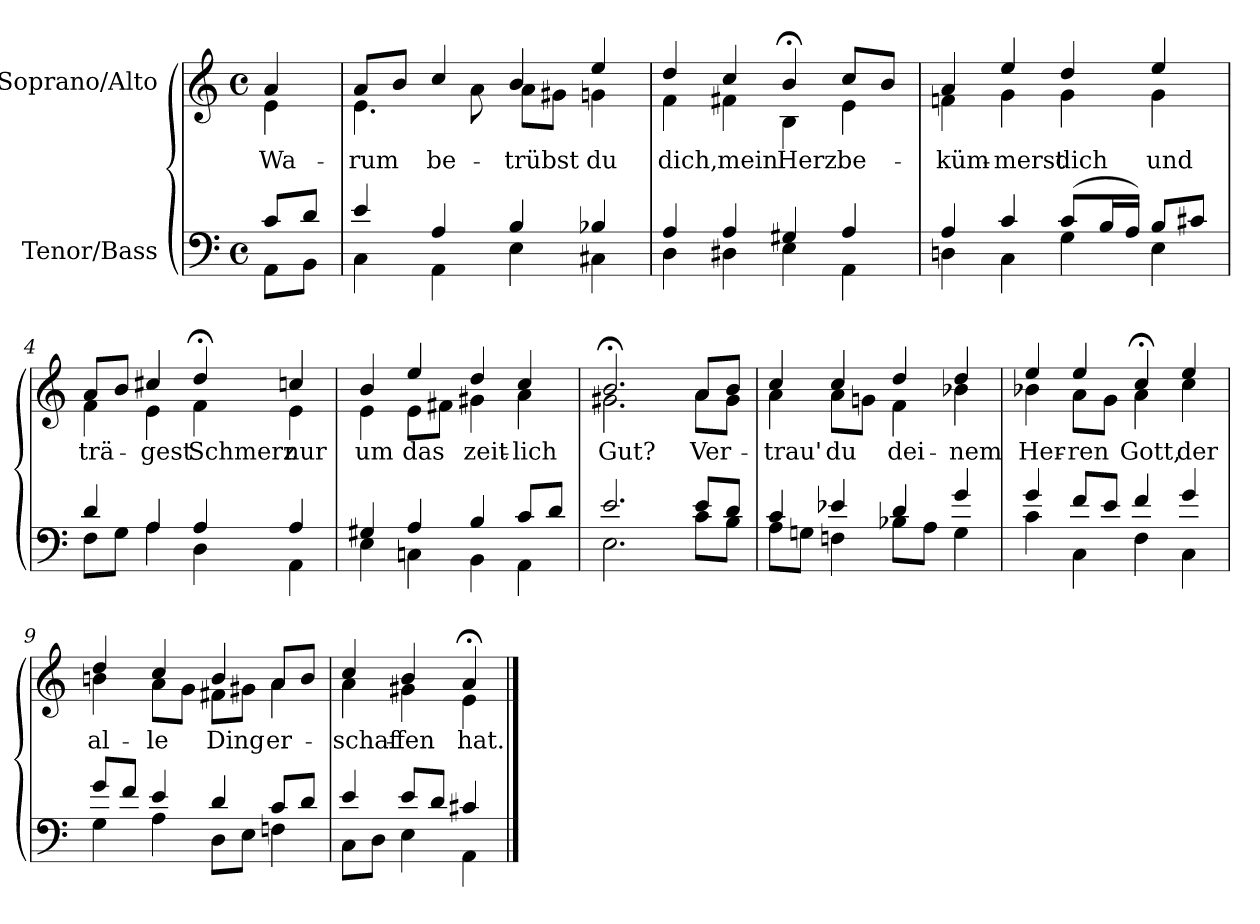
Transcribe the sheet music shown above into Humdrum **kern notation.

**kern	**kern	**text
*part2	*part1	*part1
*staff2	*staff1	*staff1
*I"Tenor/Bass	*I"Soprano/Alto	*
*clefF4	*clefG2	*
*k[]	*k[]	*
*M4/4	*M4/4	*
*met(c)	*met(c)	*
=	=	=
*^	*	*
!	!	!	!LO:LY:b
*	*	*^	*
8c/L	8AA\L	4a/	4e\	Wa-
8d/J	8BB\J	.	.	.
=1	=1	=1	=1	=1
!	!	!	!	!LO:LY:b
4e/	4C\	8a/L	4.e\	-rum
.	.	8b/J	.	.
!	!	!	!	!LO:LY:b
4A/	4AA\	4cc/	.	be-
.	.	.	8a\	.
!	!	!	!	!LO:LY:b
4B/	4E\	4b/	8a\L	-trübst
.	.	.	8g#X\J	.
!	!	!	!	!LO:LY:b
4B-X/	4C#X\	4ee/	4gn\	du
=2	=2	=2	=2	=2
!	!	!	!	!LO:LY:b
4A/	4D\	4dd/	4f\	dich,
!	!	!	!	!LO:LY:b
4A/	4D#X\	4cc/	4f#X\	mein
!	!	!	!	!LO:LY:b
4G#X/	4E\	4b;</	4B\	Herz
!	!	!	!	!LO:LY:b
4A/	4AA\	8cc/L	4e\	be-
.	.	8b/J	.	.
=3	=3	=3	=3	=3
!	!	!	!	!LO:LY:b
4A/	4Dn\	4a/	4fn\	-küm-
!	!	!	!	!LO:LY:b
4c/	4C\	4ee/	4g\	-merst
!	!	!	!	!LO:LY:b
(8c/L	4G\	4dd/	4g\	dich
16B/L	.	.	.	.
16A/JJ)	.	.	.	.
!	!	!	!	!LO:LY:b
8B/L	4E\	4ee/	4g\	und
8c#X/J	.	.	.	.
!!LO:LB:g=z	!!
=4	=4	=4	=4	=4
!	!	!	!	!LO:LY:b
4d/	8F\L	8a/L	4f\	trä-
.	8G\J	8b/J	.	.
!	!	!	!	!LO:LY:b
4A/	4A\	4cc#X/	4e\	-gest
!	!	!	!	!LO:LY:b
4A/	4D\	4dd;</	4f\	Schmerz
!	!	!	!	!LO:LY:b
4A/	4AA\	4ccn/	4e\	nur
=5	=5	=5	=5	=5
!	!	!	!	!LO:LY:b
4G#X/	4E\	4b/	4e\	um
!	!	!	!	!LO:LY:b
4A/	4Cn\	4ee/	8e\L	das
.	.	.	8f#X\J	.
!	!	!	!	!LO:LY:b
4B/	4BB\	4dd/	4g#X\	zeit-
!	!	!	!	!LO:LY:b
8c/L	4AA\	4cc/	4a\	-lich
8d/J	.	.	.	.
=6	=6	=6	=6	=6
!	!	!	!	!LO:LY:b
2.e/	2.E\	2.b;</	2.g#X\	Gut?
!	!	!	!	!LO:LY:b
8e/L	8c\L	8a/L	8a\L	Ver-
8d/J	8B\J	8b/J	8g#\J	.
=7	=7	=7	=7	=7
!	!	!	!	!LO:LY:b
4c/	8A\L	4cc/	4a\	-trau'
.	8Gn\J	.	.	.
!	!	!	!	!LO:LY:b
4e-X/	4Fn\	4cc/	8a\L	du
.	.	.	8gn\J	.
!	!	!	!	!LO:LY:b
4d/	8B-X\L	4dd/	4f\	dei-
.	8A\J	.	.	.
!	!	!	!	!LO:LY:b
4g/	4G\	4dd/	4b-X\	-nem
!!LO:LB:g=z	!!
=8	=8	=8	=8	=8
!	!	!	!	!LO:LY:b
4g/	4c\	4ee/	4b-X\	Her-
!	!	!	!	!LO:LY:b
8f/L	4C\	4ee/	8a\L	-ren
8e/J	.	.	8g\J	.
!	!	!	!	!LO:LY:b
4f/	4F\	4cc;</	4a\	Gott,
!	!	!	!	!LO:LY:b
4g/	4C\	4ee/	4cc\	der
=9	=9	=9	=9	=9
!	!	!	!	!LO:LY:b
8g/L	4G\	4dd/	4bn\	al-
8f/J	.	.	.	.
!	!	!	!	!LO:LY:b
4e/	4A\	4cc/	8a\L	-le
.	.	.	8g\J	.
!	!	!	!	!LO:LY:b
4d/	8D\L	4b/	8f#X\L	Ding
.	8E\J	.	8g#X\J	.
!	!	!	!	!LO:LY:b
8c/L	4Fn\	8a/L	4a\	er-
8d/J	.	8b/J	.	.
=10	=10	=10	=10	=10
!	!	!	!	!LO:LY:b
4e/	8C\L	4cc/	4a\	-schaf-
.	8D\J	.	.	.
!	!	!	!	!LO:LY:b
8e/L	4E\	4b/	4g#X\	-fen
8d/J	.	.	.	.
!	!	!	!	!LO:LY:b
4c#X/	4AA\	4a;</	4e\	hat.
*v	*v	*	*	*
*	*v	*v	*
==	==	==
*-	*-	*-
